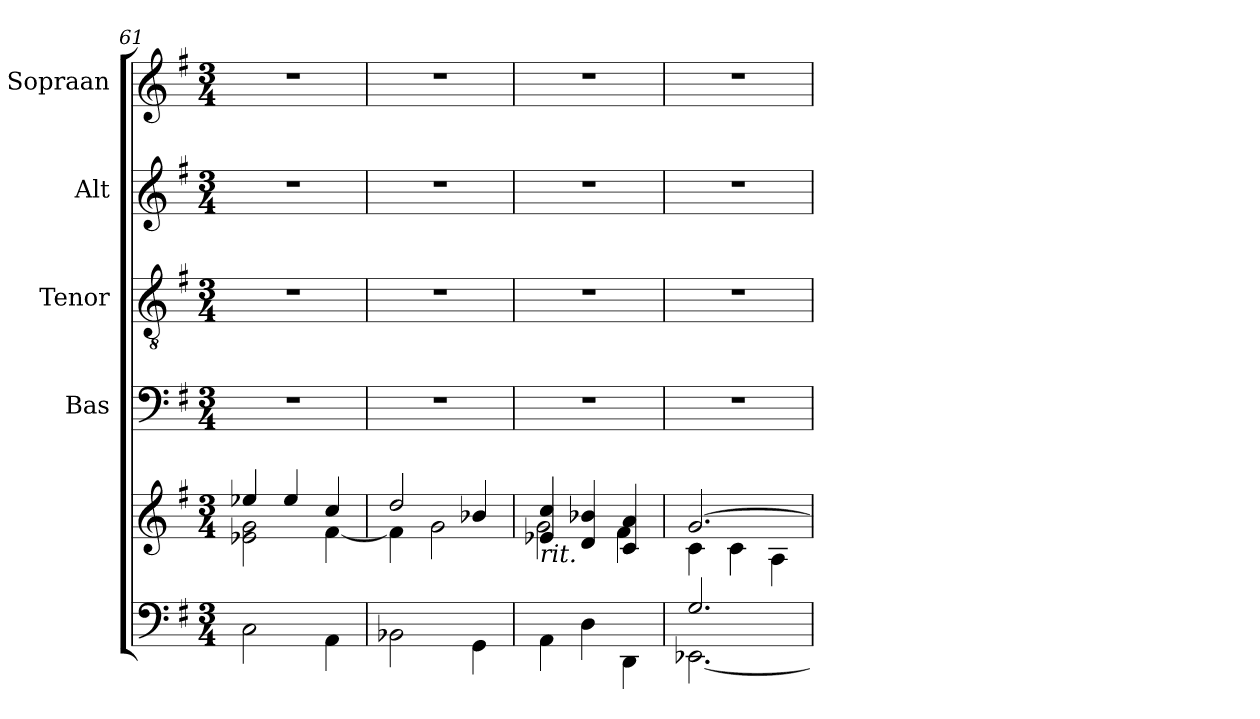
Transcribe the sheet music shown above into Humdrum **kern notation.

**kern	**kern	**kern	**kern	**kern	**kern
*part5	*part5	*part4	*part3	*part2	*part1
*staff6	*staff5	*staff4	*staff3	*staff2	*staff1
*	*	*I"Bas	*I"Tenor	*I"Alt	*I"Sopraan
!!LO:LB:g=z
*clefF4	*clefG2	*clefF4	*clefGv2	*clefG2	*clefG2
*k[f#]	*k[f#]	*k[f#]	*k[f#]	*k[f#]	*k[f#]
*G:	*G:	*G:	*G:	*G:	*G:
*M3/4	*M3/4	*M3/4	*M3/4	*M3/4	*M3/4
=61	=61	=61	=61	=61	=61
*	*^	*	*	*	*
2C\	4ee-X/	2e-X\ 2g\	2.r	2.r	2.r	2.r
.	4ee-/	.	.	.	.	.
4AA\	4cc/	[<4f#i\	.	.	.	.
=62	=62	=62	=62	=62	=62	=62
2BB-X\	2dd/	4f#\]	2.r	2.r	2.r	2.r
.	.	2g\	.	.	.	.
4GG\	4b-X/	.	.	.	.	.
=63	=63	=63	=63	=63	=63	=63
!	!LO:TX:b:i:t=rit.	!	!	!	!	!
4AA\	4e-X/ 4cc/	2g\	2.r	2.r	2.r	2.r
4D\	4d/ 4b-X/	.	.	.	.	.
4DD\	4c/ 4a/	4f#i\	.	.	.	.
=64	=64	=64	=64	=64	=64	=64
*^	*	*	*	*	*	*
2.G/	[2.EE-X\	[>2.g/	4c\	2.r	2.r	2.r	2.r
.	.	.	4c\	.	.	.	.
.	.	.	4A\	.	.	.	.
*v	*v	*	*	*	*	*	*
*	*v	*v	*	*	*	*
=	=	=	=	=	=
*-	*-	*-	*-	*-	*-
